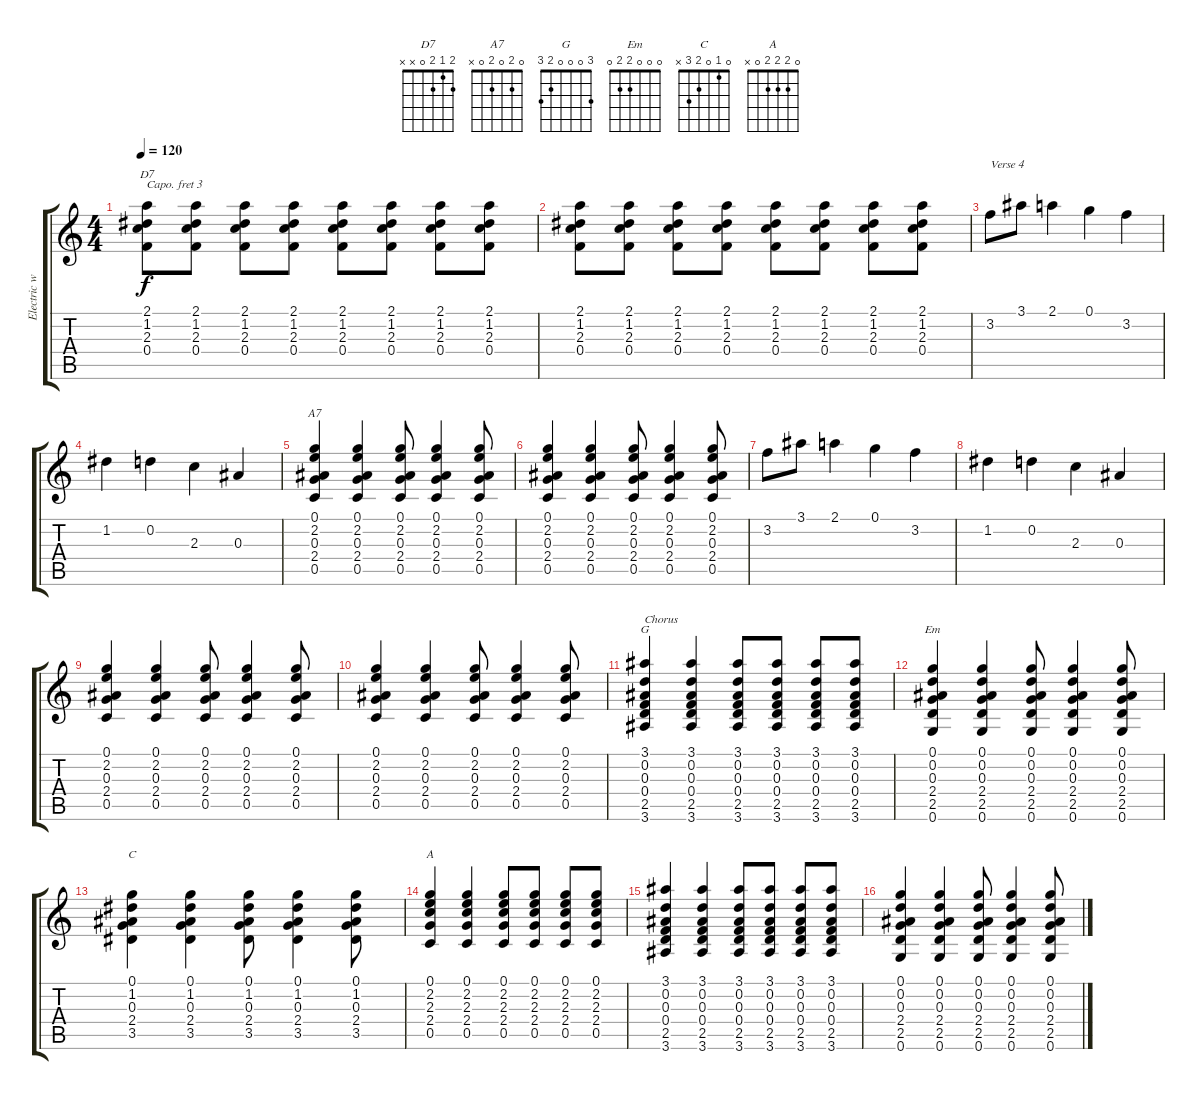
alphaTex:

\track ("Electric w/ capo on 3" "Electric w") {instrument electricguitarjazz}
\staff {score tabs}
\capo 3
\tuning (E4 B3 G3 D3 A2 E2) {hide}
\chord ("D7" 2 1 2 0 x x)
\chord ("A7" 0 2 0 2 0 x)
\chord ("G" 3 0 0 0 2 3)
\chord ("Em" 0 0 0 2 2 0)
\chord ("C" 0 1 0 2 3 x)
\chord ("A" 0 2 2 2 0 x)
\ts (4 4)
\tempo 120
\clef g2
\ks c
(2.1 1.2 2.3 0.4).8{ch "D7" dy f} (2.1 1.2 2.3 0.4).8 (2.1 1.2 2.3 0.4).8 (2.1 1.2 2.3 0.4).8 (2.1 1.2 2.3 0.4).8 (2.1 1.2 2.3 0.4).8 (2.1 1.2 2.3 0.4).8 (2.1 1.2 2.3 0.4).8 |
(2.1 1.2 2.3 0.4).8 (2.1 1.2 2.3 0.4).8 (2.1 1.2 2.3 0.4).8 (2.1 1.2 2.3 0.4).8 (2.1 1.2 2.3 0.4).8 (2.1 1.2 2.3 0.4).8 (2.1 1.2 2.3 0.4).8 (2.1 1.2 2.3 0.4).8 |
3.2.8{txt "Verse 4"} 3.1.8 2.1.4 0.1.4 3.2.4 |
1.2.4 0.2.4 2.3.4 0.3.4 |
(0.1 2.2 0.3 2.4 0.5).4{ch "A7"} (0.1 2.2 0.3 2.4 0.5).4 (0.1 2.2 0.3 2.4 0.5).8 (0.1 2.2 0.3 2.4 0.5).4 (0.1 2.2 0.3 2.4 0.5).8 |
(0.1 2.2 0.3 2.4 0.5).4 (0.1 2.2 0.3 2.4 0.5).4 (0.1 2.2 0.3 2.4 0.5).8 (0.1 2.2 0.3 2.4 0.5).4 (0.1 2.2 0.3 2.4 0.5).8 |
3.2.8 3.1.8 2.1.4 0.1.4 3.2.4 |
1.2.4 0.2.4 2.3.4 0.3.4 |
(0.1 2.2 0.3 2.4 0.5).4 (0.1 2.2 0.3 2.4 0.5).4 (0.1 2.2 0.3 2.4 0.5).8 (0.1 2.2 0.3 2.4 0.5).4 (0.1 2.2 0.3 2.4 0.5).8 |
(0.1 2.2 0.3 2.4 0.5).4 (0.1 2.2 0.3 2.4 0.5).4 (0.1 2.2 0.3 2.4 0.5).8 (0.1 2.2 0.3 2.4 0.5).4 (0.1 2.2 0.3 2.4 0.5).8 |
(3.1 0.2 0.3 0.4 2.5 3.6).4{ch "G" txt "Chorus"} (3.1 0.2 0.3 0.4 2.5 3.6).4 (3.1 0.2 0.3 0.4 2.5 3.6).8 (3.1 0.2 0.3 0.4 2.5 3.6).8 (3.1 0.2 0.3 0.4 2.5 3.6).8 (3.1 0.2 0.3 0.4 2.5 3.6).8 |
(0.1 0.2 0.3 2.4 2.5 0.6).4{ch "Em"} (0.1 0.2 0.3 2.4 2.5 0.6).4 (0.1 0.2 0.3 2.4 2.5 0.6).8 (0.1 0.2 0.3 2.4 2.5 0.6).4 (0.1 0.2 0.3 2.4 2.5 0.6).8 |
(0.1 1.2 0.3 2.4 3.5).4{ch "C"} (0.1 1.2 0.3 2.4 3.5).4 (0.1 1.2 0.3 2.4 3.5).8 (0.1 1.2 0.3 2.4 3.5).4 (0.1 1.2 0.3 2.4 3.5).8 |
(0.1 2.2 2.3 2.4 0.5).4{ch "A"} (0.1 2.2 2.3 2.4 0.5).4 (0.1 2.2 2.3 2.4 0.5).8 (0.1 2.2 2.3 2.4 0.5).8 (0.1 2.2 2.3 2.4 0.5).8 (0.1 2.2 2.3 2.4 0.5).8 |
(3.1 0.2 0.3 0.4 2.5 3.6).4 (3.1 0.2 0.3 0.4 2.5 3.6).4 (3.1 0.2 0.3 0.4 2.5 3.6).8 (3.1 0.2 0.3 0.4 2.5 3.6).8 (3.1 0.2 0.3 0.4 2.5 3.6).8 (3.1 0.2 0.3 0.4 2.5 3.6).8 |
(0.1 0.2 0.3 2.4 2.5 0.6).4 (0.1 0.2 0.3 2.4 2.5 0.6).4 (0.1 0.2 0.3 2.4 2.5 0.6).8 (0.1 0.2 0.3 2.4 2.5 0.6).4 (0.1 0.2 0.3 2.4 2.5 0.6).8
